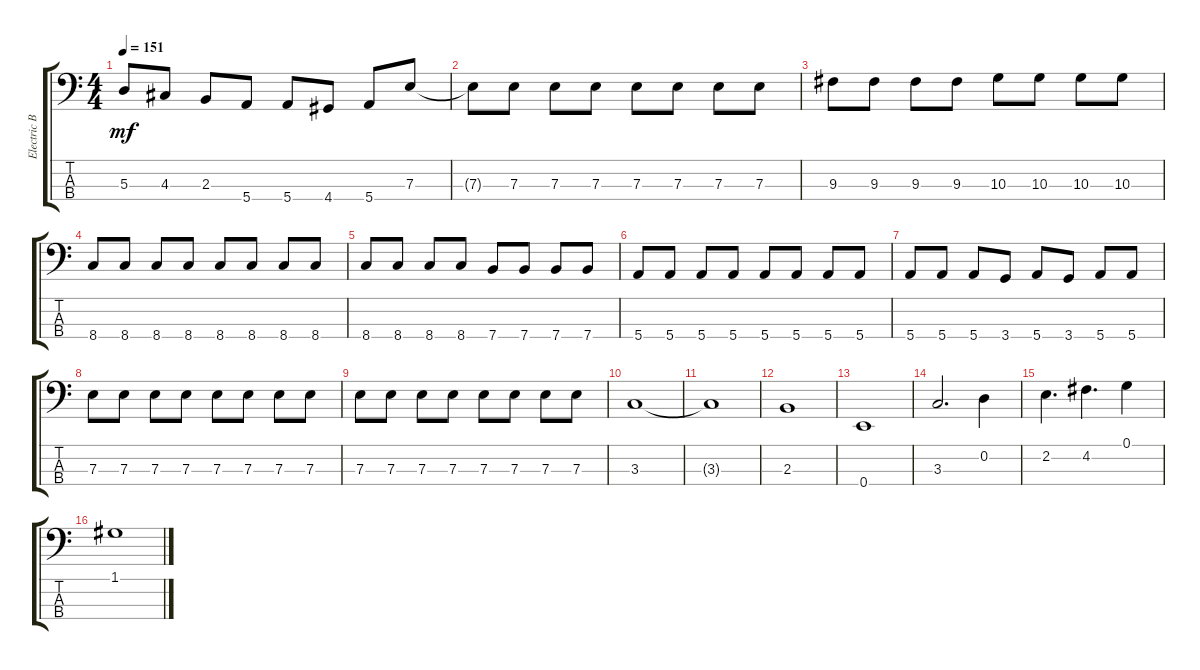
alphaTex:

\track ("Electric Bass" "Electric B") {instrument electricbassfinger}
\staff {score tabs}
\tuning (G2 D2 A1 E1) {hide}
\ts (4 4)
\tempo 151
\clef f4
\ks c
5.3.8{dy mf} 4.3.8 2.3.8 5.4.8 5.4.8 4.4.8 5.4.8 7.3.8 |
7.3{t}.8 7.3.8 7.3.8 7.3.8 7.3.8 7.3.8 7.3.8 7.3.8 |
9.3.8 9.3.8 9.3.8 9.3.8 10.3.8 10.3.8 10.3.8 10.3.8 |
8.4.8 8.4.8 8.4.8 8.4.8 8.4.8 8.4.8 8.4.8 8.4.8 |
8.4.8 8.4.8 8.4.8 8.4.8 7.4.8 7.4.8 7.4.8 7.4.8 |
5.4.8 5.4.8 5.4.8 5.4.8 5.4.8 5.4.8 5.4.8 5.4.8 |
5.4.8 5.4.8 5.4.8 3.4.8 5.4.8 3.4.8 5.4.8 5.4.8 |
7.3.8 7.3.8 7.3.8 7.3.8 7.3.8 7.3.8 7.3.8 7.3.8 |
7.3.8 7.3.8 7.3.8 7.3.8 7.3.8 7.3.8 7.3.8 7.3.8 |
3.3.1 |
3.3{t}.1 |
2.3.1 |
0.4.1 |
3.3.2{d} 0.2.4 |
2.2.4{d} 4.2.4{d} 0.1.4 |
1.1.1
